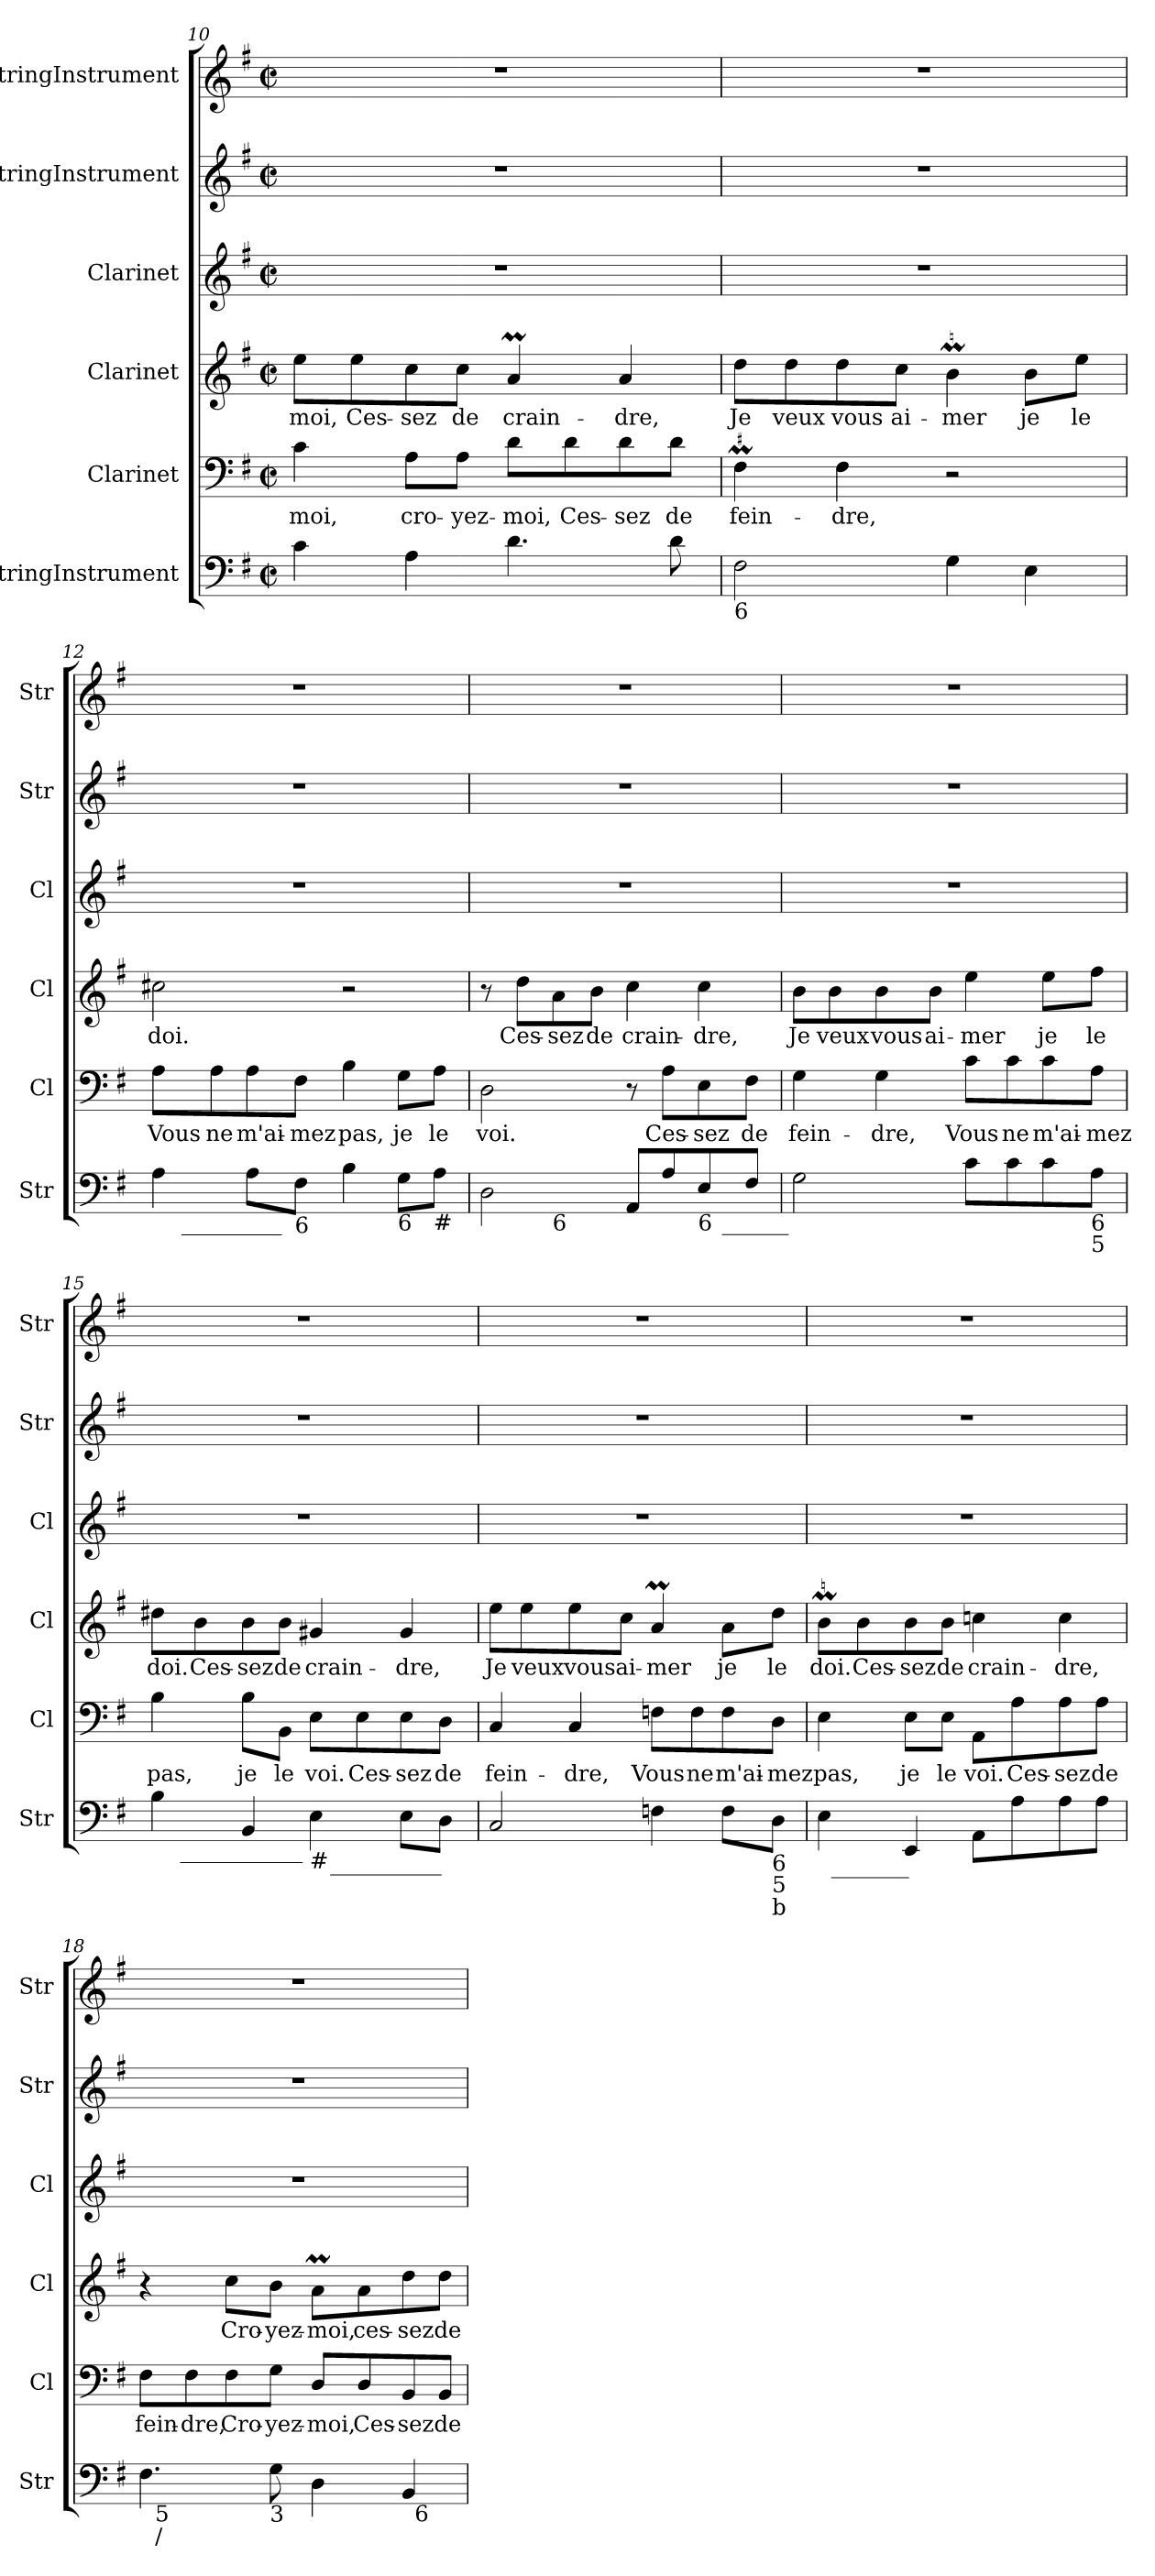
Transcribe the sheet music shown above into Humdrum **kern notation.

**kern	**kern	**text	**kern	**text	**kern	**kern	**kern
*part6	*part5	*part5	*part4	*part4	*part3	*part2	*part1
*staff6	*staff5	*staff5	*staff4	*staff4	*staff3	*staff2	*staff1
*I"StringInstrument	*I"Clarinet	*	*I"Clarinet	*	*I"Clarinet	*I"StringInstrument	*I"StringInstrument
*I'Str	*I'Cl	*	*I'Cl	*	*I'Cl	*I'Str	*I'Str
*clefF4	*clefF4	*	*clefG2	*	*clefG2	*clefG2	*clefG2
*	*ITrd1c2	*	*ITrd1c2	*	*ITrd1c2	*	*
*k[f#]	*k[b-]	*	*k[b-]	*	*k[b-]	*k[f#]	*k[f#]
*G:	*F:	*	*F:	*	*F:	*G:	*G:
*M2/2	*M2/2	*	*M2/2	*	*M2/2	*M2/2	*M2/2
*met(c|)	*met(c|)	*	*met(c|)	*	*met(c|)	*met(c|)	*met(c|)
=10	=10	=10	=10	=10	=10	=10	=10
4c\	4B-\	-moi,	8dd\L	-moi,	1r	1r	1r
.	.	.	8dd\	Ces-	.	.	.
4A\	8G\L	cro-	8b-\	-sez	.	.	.
.	8G\J	-yez-	8b-\J	de	.	.	.
4.d\	8c\L	-moi,	4gM/	crain-	.	.	.
.	8c\	Ces-	.	.	.	.	.
.	8c\	-sez	4g/	-dre,	.	.	.
8d\	8c\J	de	.	.	.	.	.
=11	=11	=11	=11	=11	=11	=11	=11
!LO:TX:b:t=6	!	!	!	!	!	!	!
2F#\	4EM\	fein-	8cc\L	Je	1r	1r	1r
.	.	.	8cc\	veux	.	.	.
.	4E\	-dre,	8cc\	vous	.	.	.
.	.	.	8b-\J	ai-	.	.	.
4G\	2r	.	4aM\	-mer	.	.	.
4E\	.	.	8a\L	je	.	.	.
.	.	.	8dd\J	le	.	.	.
!!LO:LB:g=z
=12	=12	=12	=12	=12	=12	=12	=12
!LO:TX:b:t=#	!	!	!	!	!	!	!
*^	*	*	*	*	*	*	*
4A\	16ryy	8G\L	Vous	2bn\	doi.	1r	1r	1r
!	!LO:TX:b:t=_________	!	!	!	!	!	!	!
.	2...ryy	.	.	.	.	.	.	.
.	.	8G\	ne	.	.	.	.	.
8A\L	.	8G\	m'ai-	.	.	.	.	.
!LO:TX:b:t=6	!	!	!	!	!	!	!	!
8F#\J	.	8E\J	-mez	.	.	.	.	.
4B\	.	4A\	pas,	2r	.	.	.	.
!LO:TX:b:t=6	!	!	!	!	!	!	!	!
8G\L	.	8F\L	je	.	.	.	.	.
!LO:TX:b:t=#	!	!	!	!	!	!	!	!
8A\J	.	8G\J	le	.	.	.	.	.
=13	=13	=13	=13	=13	=13	=13	=13	=13
*	*^	*	*	*	*	*	*	*
2D\	4ryy	2ryy	2C\	voi.	8r	.	1r	1r	1r
.	.	.	.	.	8cc\L	Ces-	.	.	.
!	!LO:TX:b:t=6	!	!	!	!	!	!	!	!
.	2.ryy	.	.	.	8g\	-sez	.	.	.
.	.	.	.	.	8a\J	de	.	.	.
8AA/L	.	4ryy	8r	.	4b-\	crain-	.	.	.
8A/	.	.	8G\L	Ces-	.	.	.	.	.
!LO:TX:b:t=6	!	!	!	!	!	!	!	!	!
8E/	.	16ryy	8D\	-sez	4b-\	-dre,	.	.	.
!	!	!LO:TX:b:t=______	!	!	!	!	!	!	!
.	.	8.ryy	.	.	.	.	.	.	.
8F#/J	.	.	8E\J	de	.	.	.	.	.
*v	*v	*v	*	*	*	*	*	*	*
=14	=14	=14	=14	=14	=14	=14	=14
2G\	4F\	fein-	8a\L	Je	1r	1r	1r
.	.	.	8a\	veux	.	.	.
.	4F\	-dre,	8a\	vous	.	.	.
.	.	.	8a\J	ai-	.	.	.
8c\L	8B-\L	Vous	4dd\	-mer	.	.	.
8c\	8B-\	ne	.	.	.	.	.
8c\	8B-\	m'ai-	8dd\L	je	.	.	.
!LO:TX:b:t=6\n5	!	!	!	!	!	!	!
8A\J	8G\J	-mez	8ee\J	le	.	.	.
!!LO:PB:g=z
=15	=15	=15	=15	=15	=15	=15	=15
!LO:TX:b:t=#	!	!	!	!	!	!	!
*^	*	*	*	*	*	*	*
*	*^	*	*	*	*	*	*	*
4B\	16.ryy	2ryy	4A\	pas,	8cc#X\L	doi.	1r	1r	1r
!	!LO:TX:b:t=___________	!	!	!	!	!	!	!	!
.	2ryy	.	.	.	.	.	.	.	.
.	.	.	.	.	8a\	Ces-	.	.	.
4BB/	.	.	8A\L	je	8a\	-sez	.	.	.
.	.	.	8AA\J	le	8a\J	de	.	.	.
!LO:TX:b:t=#	!	!	!	!	!	!	!	!	!
4E\	.	16ryy	8D\L	voi.	4f#X/	crain-	.	.	.
!	!	!LO:TX:b:t=__________	!	!	!	!	!	!	!
.	.	4..ryy	.	.	.	.	.	.	.
.	4ryy	.	.	.	.	.	.	.	.
.	.	.	8D\	Ces-	.	.	.	.	.
8E\L	.	.	8D\	-sez	4f#/	-dre,	.	.	.
.	8ryy	.	.	.	.	.	.	.	.
8D\J	.	.	8C\J	de	.	.	.	.	.
.	32ryy	.	.	.	.	.	.	.	.
=16	=16	=16	=16	=16	=16	=16	=16	=16	=16
!LO:TX:b:t=6	!	!	!	!	!	!	!	!	!
*v	*v	*v	*	*	*	*	*	*	*
2C/	4BB-/	fein-	8dd\L	Je	1r	1r	1r
.	.	.	8dd\	veux	.	.	.
.	4BB-/	-dre,	8dd\	vous	.	.	.
.	.	.	8b-\J	ai-	.	.	.
4Fn\	8E-X\L	Vous	4gM/	-mer	.	.	.
.	8E-\	ne	.	.	.	.	.
8F\L	8E-\	m'ai-	8g\L	je	.	.	.
!LO:TX:b:t=6\n5	!	!	!	!	!	!	!
!LO:TX:b:t=b	!	!	!	!	!	!	!
8D\J	8C\J	-mez	8cc\J	le	.	.	.
!!LO:LB:g=z
=17	=17	=17	=17	=17	=17	=17	=17
!LO:TX:b:t=#	!	!	!	!	!	!	!
*^	*	*	*	*	*	*	*
4E\	32ryy	4D\	pas,	8aM\L	doi.	1r	1r	1r
!	!LO:TX:b:t=_______	!	!	!	!	!	!	!
.	2ryy	.	.	.	.	.	.	.
.	.	.	.	8a\	Ces-	.	.	.
4EE/	.	8D\L	je	8a\	-sez	.	.	.
.	.	8D\J	le	8a\J	de	.	.	.
8AA\L	.	8GG\L	voi.	4b-\	crain-	.	.	.
.	4...ryy	.	.	.	.	.	.	.
8A\	.	8G\	Ces-	.	.	.	.	.
8A\	.	8G\	-sez	4b-\	-dre,	.	.	.
8A\J	.	8G\J	de	.	.	.	.	.
=18	=18	=18	=18	=18	=18	=18	=18	=18
*	*^	*	*	*	*	*	*	*
4.F#\	32ryy	2ryy	8E\L	fein-	4r	.	1r	1r	1r
!	!LO:TX:b:t=5	!	!	!	!	!	!	!	!
!	!LO:TX:b:t=/	!	!	!	!	!	!	!	!
.	2ryy	.	.	.	.	.	.	.	.
.	.	.	8E\	-dre,	.	.	.	.	.
.	.	.	8E\	Cro-	8b-\L	Cro-	.	.	.
!LO:TX:b:t=3	!	!	!	!	!	!	!	!	!
8G\	.	.	8F\J	-yez-	8a\J	-yez-	.	.	.
4D\	.	4ryy	8C/L	-moi,	8gM\L	-moi,	.	.	.
.	4...ryy	.	.	.	.	.	.	.	.
.	.	.	8C/	Ces-	8g\	ces-	.	.	.
4BB/	.	32ryy	8AA/	-sez	8cc\	-sez	.	.	.
!	!	!LO:TX:b:t=6	!	!	!	!	!	!	!
.	.	8..ryy	.	.	.	.	.	.	.
.	.	.	8AA/J	de	8cc\J	de	.	.	.
*v	*v	*v	*	*	*	*	*	*	*
=	=	=	=	=	=	=	=
*-	*-	*-	*-	*-	*-	*-	*-
